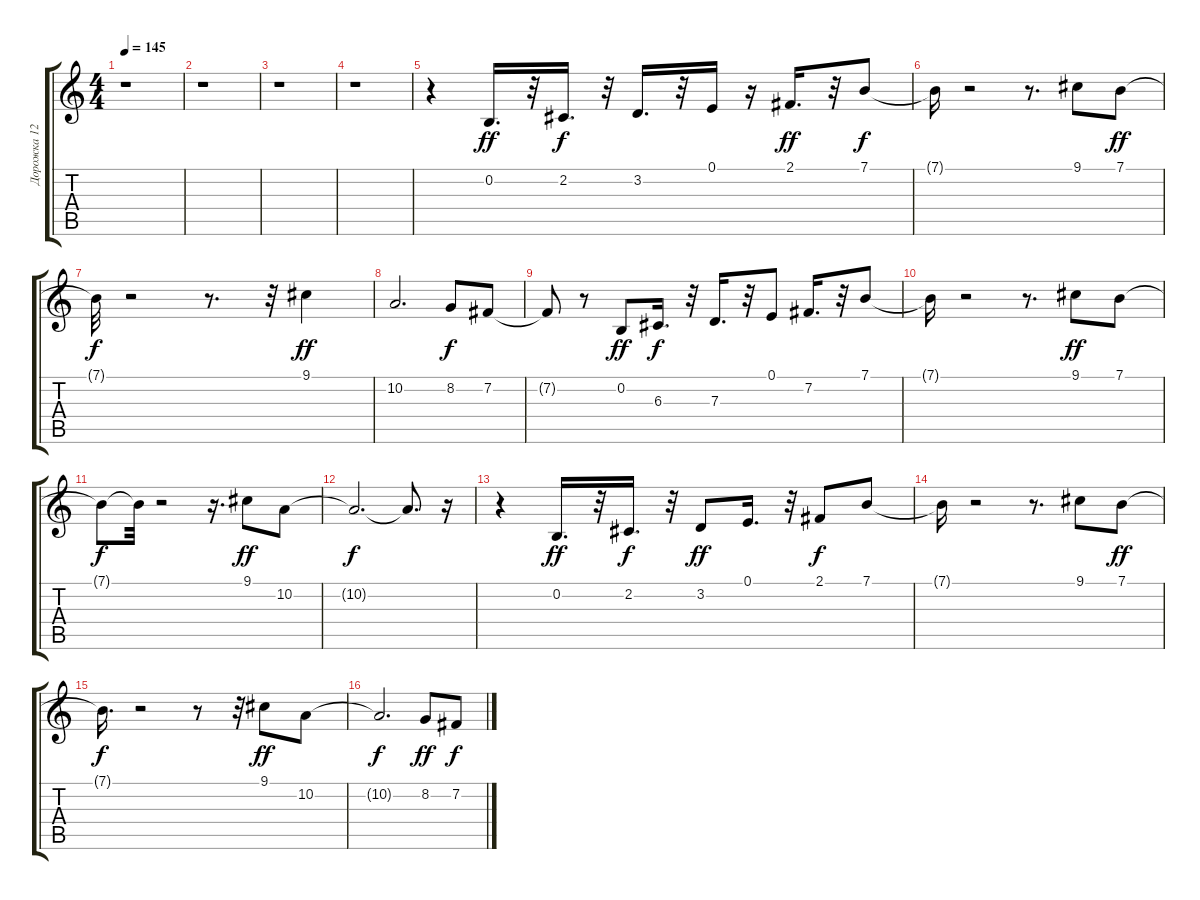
\track ("Дорожка 12" "Дорожка 12") {instrument trombone}
\staff {score tabs}
\tuning (E4 B3 G3 D3 A2 E2) {hide}
\ts (4 4)
\tempo 145
\clef g2
\ks c
r.1{dy ff} |
r.1 |
r.1 |
r.1 |
r.4 0.2.16{d} r.32 2.2.16{d dy f} r.32 3.2.16{d} r.32 0.1.16 r.16 2.1.16{d dy ff} r.32 7.1.8{dy f} |
7.1{t}.16 r.2 r.8{d} 9.1.8 7.1.8{dy ff} |
7.1{t}.32{dy f} r.2 r.8{d} r.32 9.1.4{dy ff} |
10.2.2{d} 8.2.8{dy f} 7.2.8 |
7.2{t}.8 r.8 0.2.8{dy ff} 6.3.16{d dy f} r.32 7.3.16{d} r.32 0.1.8 7.2.16{d} r.32 7.1.8 |
7.1{t}.16 r.2 r.8{d} 9.1.8{dy ff} 7.1.8 |
7.1{t}.8{dy f} 7.1{t}.32 r.2 r.16{d} 9.1.8{dy ff} 10.2.8 |
10.2{t}.2{d dy f} 10.2{t}.8{d} r.16 |
r.4 0.2.16{d dy ff} r.32 2.2.16{d dy f} r.32 3.2.8{dy ff} 0.1.16{d} r.32 2.1.8{dy f} 7.1.8 |
7.1{t}.16 r.2 r.8{d} 9.1.8 7.1.8{dy ff} |
7.1{t}.16{d dy f} r.2 r.8 r.32 9.1.8{dy ff} 10.2.8 |
10.2{t}.2{d dy f} 8.2.8{dy ff} 7.2.8{dy f}
